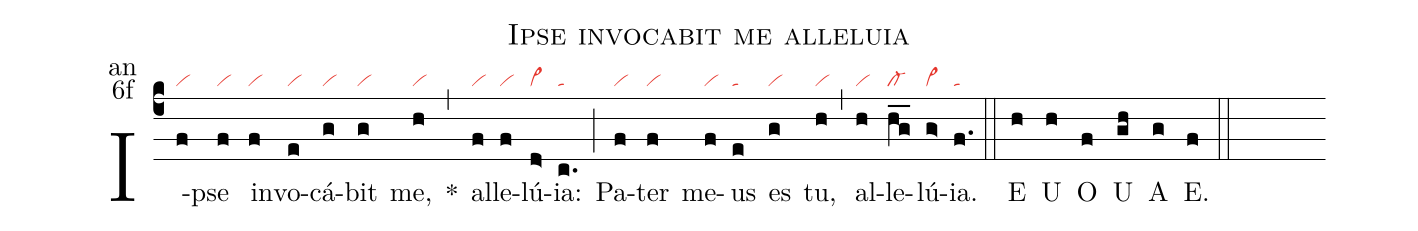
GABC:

name:Ipse invocabit me alleluia;
office-part:an;
mode:6f;
nabc-lines:1;
%%
(c4) I(f|vi)pse(f|vi) in(f|vi)vo(e|vi)cá(g|vi)bit(g|vi) me,(h|vi) <sp>*</sp>(,) al(f|vi)le(f|vi)lú(d>|vi>){ia}:(c.|ta) (;)
Pa(f|vi)ter(f|vi) me(f|vi)us(e|ta) es(g|vi) tu,(h|vi) (,)
al(h|vi)le(hg__|cl-)lú(g>|vi>){ia}.(f.|ta) (::)
<eu>  E(h) U(h) O(f) U(gh) A(g) E.(f) </eu> (::)
